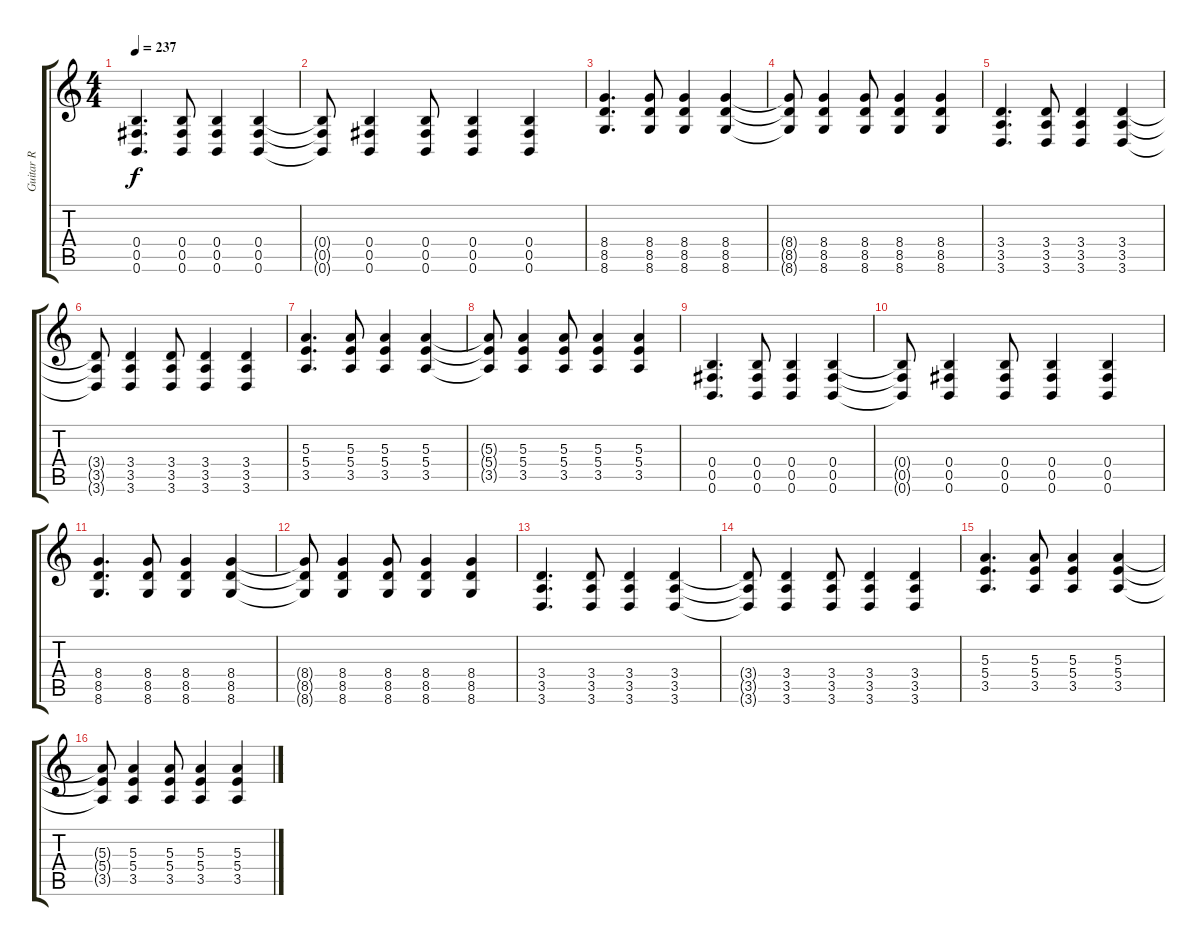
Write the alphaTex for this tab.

\track ("Guitar R" "Guitar R") {instrument distortionguitar}
\staff {score tabs}
\tuning (Db4 Ab3 E3 B2 Gb2 B1) {hide}
\ts (4 4)
\tempo 237
\clef g2
\ks c
(0.4 0.5 0.6).4{d dy f} (0.4 0.5 0.6).8 (0.4 0.5 0.6).4 (0.4 0.5 0.6).4 |
(0.4{t} 0.5{t} 0.6{t}).8 (0.4 0.5 0.6).4 (0.4 0.5 0.6).8 (0.4 0.5 0.6).4 (0.4 0.5 0.6).4 |
(8.4 8.5 8.6).4{d} (8.4 8.5 8.6).8 (8.4 8.5 8.6).4 (8.4 8.5 8.6).4 |
(8.4{t} 8.5{t} 8.6{t}).8 (8.4 8.5 8.6).4 (8.4 8.5 8.6).8 (8.4 8.5 8.6).4 (8.4 8.5 8.6).4 |
(3.4 3.5 3.6).4{d} (3.4 3.5 3.6).8 (3.4 3.5 3.6).4 (3.4 3.5 3.6).4 |
(3.4{t} 3.5{t} 3.6{t}).8 (3.4 3.5 3.6).4 (3.4 3.5 3.6).8 (3.4 3.5 3.6).4 (3.4 3.5 3.6).4 |
(5.3 5.4 3.5).4{d} (5.3 5.4 3.5).8 (5.3 5.4 3.5).4 (5.3 5.4 3.5).4 |
(5.3{t} 5.4{t} 3.5{t}).8 (5.3 5.4 3.5).4 (5.3 5.4 3.5).8 (5.3 5.4 3.5).4 (5.3 5.4 3.5).4 |
(0.4 0.5 0.6).4{d} (0.4 0.5 0.6).8 (0.4 0.5 0.6).4 (0.4 0.5 0.6).4 |
(0.4{t} 0.5{t} 0.6{t}).8 (0.4 0.5 0.6).4 (0.4 0.5 0.6).8 (0.4 0.5 0.6).4 (0.4 0.5 0.6).4 |
(8.4 8.5 8.6).4{d} (8.4 8.5 8.6).8 (8.4 8.5 8.6).4 (8.4 8.5 8.6).4 |
(8.4{t} 8.5{t} 8.6{t}).8 (8.4 8.5 8.6).4 (8.4 8.5 8.6).8 (8.4 8.5 8.6).4 (8.4 8.5 8.6).4 |
(3.4 3.5 3.6).4{d} (3.4 3.5 3.6).8 (3.4 3.5 3.6).4 (3.4 3.5 3.6).4 |
(3.4{t} 3.5{t} 3.6{t}).8 (3.4 3.5 3.6).4 (3.4 3.5 3.6).8 (3.4 3.5 3.6).4 (3.4 3.5 3.6).4 |
(5.3 5.4 3.5).4{d} (5.3 5.4 3.5).8 (5.3 5.4 3.5).4 (5.3 5.4 3.5).4 |
(5.3{t} 5.4{t} 3.5{t}).8 (5.3 5.4 3.5).4 (5.3 5.4 3.5).8 (5.3 5.4 3.5).4 (5.3 5.4 3.5).4
